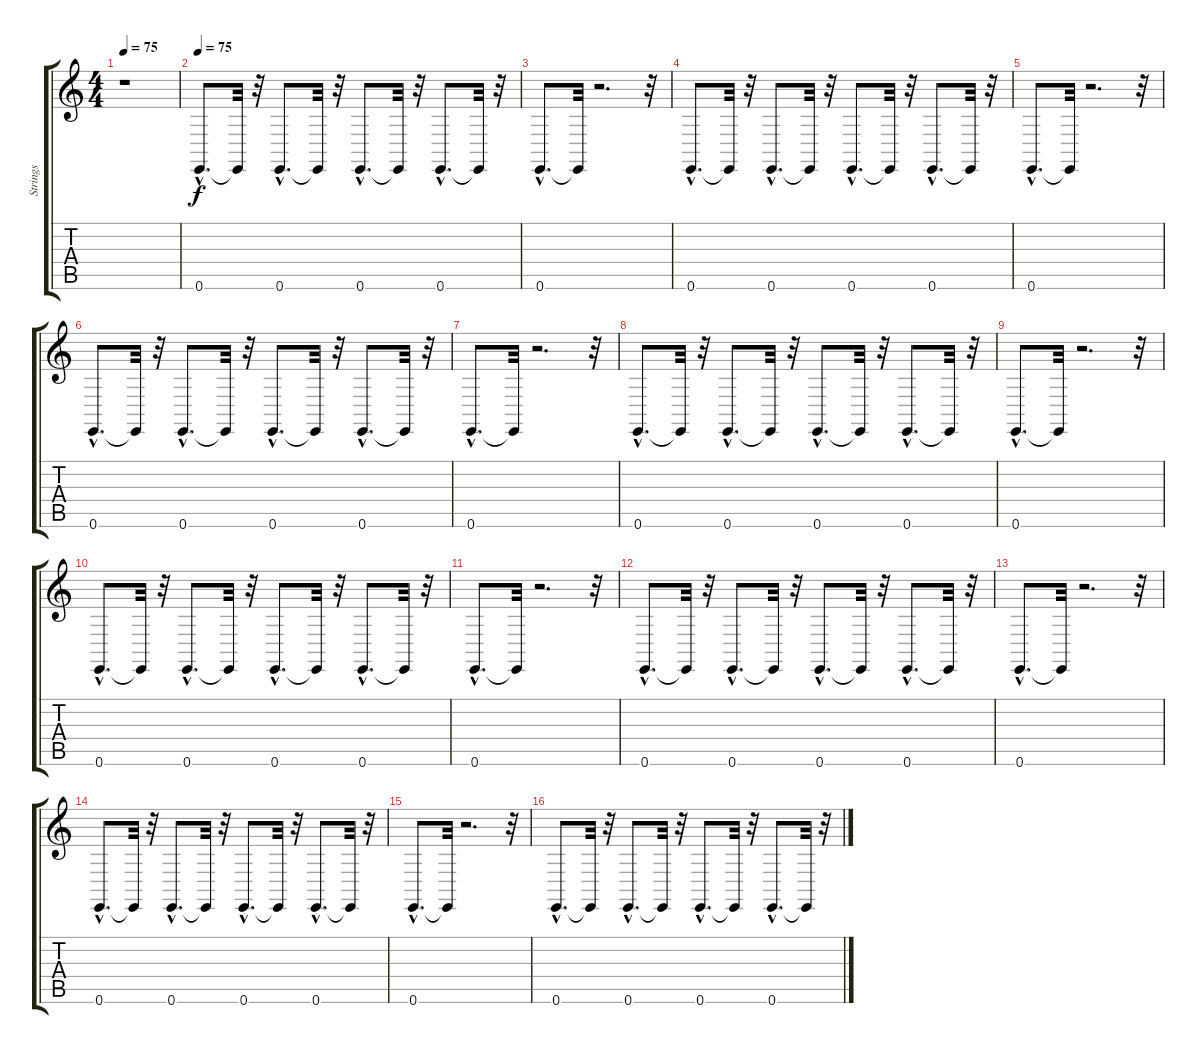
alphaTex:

\track ("Strings" "Strings") {instrument stringensemble1}
\staff {score tabs}
\tuning (E4 B3 G3 D3 A2 E2) {hide}
\ts (4 4)
\tempo 75
\clef g2
\ks c
r.1{dy f instrument stringensemble1} |
\tempo 75
0.6{hac}.8{d} 0.6{t}.32 r.32 0.6{hac}.8{d volume 10} 0.6{t}.32 r.32 0.6{hac}.8{d volume 7} 0.6{t}.32 r.32 0.6{hac}.8{d volume 5} 0.6{t}.32 r.32 |
0.6{hac}.8{d volume 4} 0.6{t}.32 r.2{d} r.32 |
0.6{hac}.8{d volume 13} 0.6{t}.32 r.32 0.6{hac}.8{d volume 11} 0.6{t}.32 r.32 0.6{hac}.8{d volume 9} 0.6{t}.32 r.32 0.6{hac}.8{d volume 8} 0.6{t}.32 r.32 |
0.6{hac}.8{d volume 6} 0.6{t}.32 r.2{d} r.32 |
0.6{hac}.8{d volume 13} 0.6{t}.32 r.32 0.6{hac}.8{d volume 11} 0.6{t}.32 r.32 0.6{hac}.8{d volume 9} 0.6{t}.32 r.32 0.6{hac}.8{d volume 8} 0.6{t}.32 r.32 |
0.6{hac}.8{d volume 6} 0.6{t}.32 r.2{d} r.32 |
0.6{hac}.8{d volume 13} 0.6{t}.32 r.32 0.6{hac}.8{d volume 11} 0.6{t}.32 r.32 0.6{hac}.8{d volume 9} 0.6{t}.32 r.32 0.6{hac}.8{d volume 7} 0.6{t}.32 r.32 |
0.6{hac}.8{d volume 6} 0.6{t}.32 r.2{d} r.32 |
0.6{hac}.8{d volume 13} 0.6{t}.32 r.32 0.6{hac}.8{d volume 11} 0.6{t}.32 r.32 0.6{hac}.8{d volume 9} 0.6{t}.32 r.32 0.6{hac}.8{d volume 8} 0.6{t}.32 r.32 |
0.6{hac}.8{d volume 6} 0.6{t}.32 r.2{d} r.32 |
0.6{hac}.8{d volume 13} 0.6{t}.32 r.32 0.6{hac}.8{d volume 11} 0.6{t}.32 r.32 0.6{hac}.8{d volume 9} 0.6{t}.32 r.32 0.6{hac}.8{d volume 7} 0.6{t}.32 r.32 |
0.6{hac}.8{d volume 6} 0.6{t}.32 r.2{d} r.32 |
0.6{hac}.8{d volume 13} 0.6{t}.32 r.32 0.6{hac}.8{d volume 11} 0.6{t}.32 r.32 0.6{hac}.8{d volume 9} 0.6{t}.32 r.32 0.6{hac}.8{d volume 8} 0.6{t}.32 r.32 |
0.6{hac}.8{d volume 5} 0.6{t}.32 r.2{d} r.32 |
0.6{hac}.8{d volume 13} 0.6{t}.32 r.32 0.6{hac}.8{d volume 11} 0.6{t}.32 r.32 0.6{hac}.8{d volume 9} 0.6{t}.32 r.32 0.6{hac}.8{d volume 7} 0.6{t}.32 r.32
